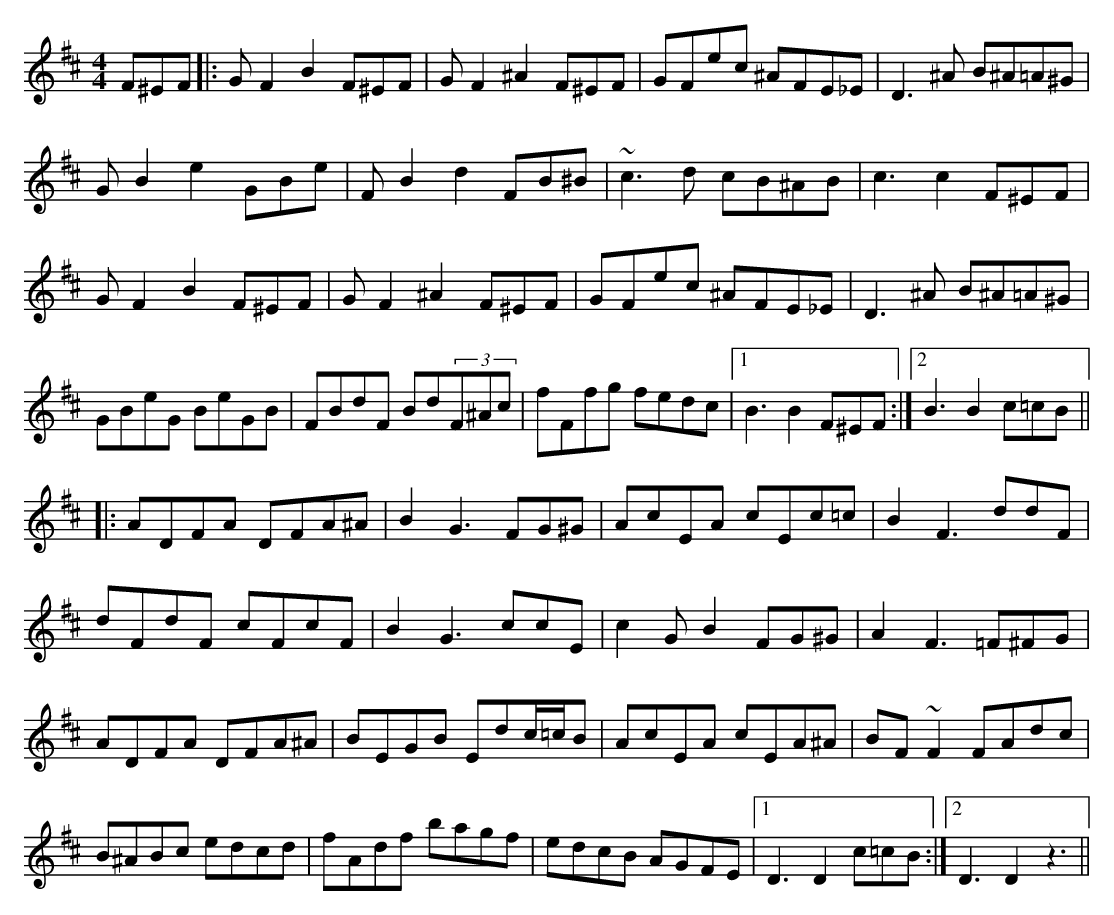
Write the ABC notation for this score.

X:1
M:4/4
K:Bmin
F^EF|:GF2B2 F^EF|GF2^A2 F^EF|GFec ^AFE_E|D3^A B^A=A^G|
GB2e2 GBe|FB2d2 FB^B|~c3d cB^AB|c3c2 F^EF|
GF2B2 F^EF|GF2^A2 F^EF|GFec ^AFE_E|D3^A B^A=A^G|
GBeG BeGB|FBdF Bd(3F^Ac|fFfg fedc|1 B3 B2 F^EF:|2 B3 B2 c=cB||
|:ADFA DFA^A|B2G3 FG^G|AcEA cEc=c|B2F3 ddF|
dFdF cFcF|B2G3 ccE|c2GB2 FG^G|A2F3 =F^FG|
ADFA DFA^A|BEGB Edc/=c/B|AcEA cEA^A|BF~F2 FAdc|
B^ABc edcd|fAdf bagf|edcB AGFE|1 D3 D2c=cB:|2 D3 D2z3||
